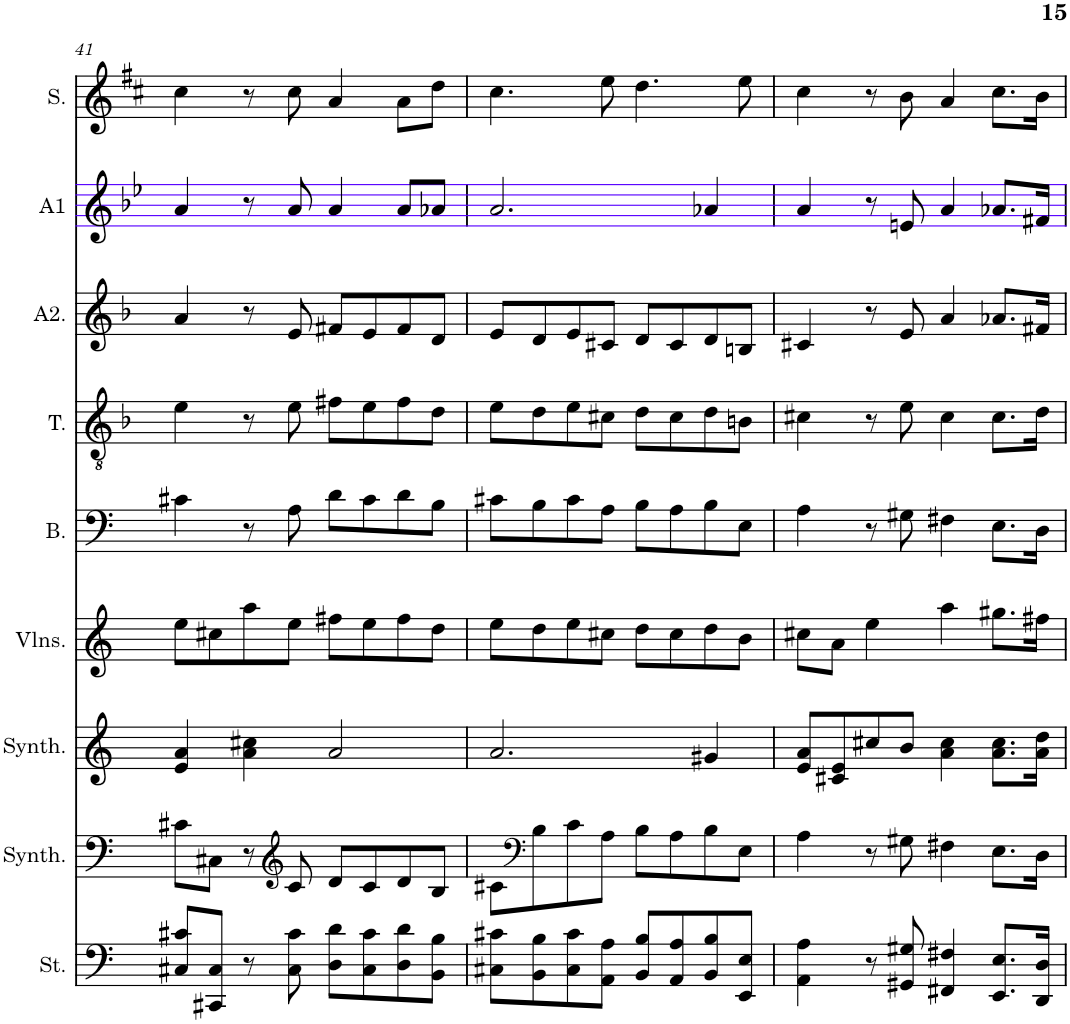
**kern	**kern	**kern	**kern	**kern	**kern	**kern	**kern	**kern
*part9	*part8	*part7	*part6	*part5	*part4	*part3	*part2	*part1
*staff9	*staff8	*staff7	*staff6	*staff5	*staff4	*staff3	*staff2	*staff1
*I"Cordes, D'Bass/Strings, etc	*I"Synthétiseur d'instruments à cordes, Synth strings, etc	*I"Synthétiseur d'instruments à cordes, Synth strings 2	*I"Violons, 1st violins	*I"Basse	*I"Ténor	*I"Alto 2	*I"Alto 1	*I"Soprano
*I'St.	*I'Synth.	*I'Synth.	*I'Vlns.	*I'B.	*I'T.	*I'A2.	*I'A1	*I'S.
!!LO:PB:g=z
*clefF4	*clefF4	*clefG2	*clefG2	*clefF4	*clefGv2	*clefG2	*clefG2	*clefG2
*k[]	*k[]	*k[]	*k[]	*k[]	*k[b-]	*k[b-]	*k[b-e-]	*k[f#c#]
*M4/4	*M4/4	*M4/4	*M4/4	*M4/4	*M4/4	*M4/4	*M4/4	*M4/4
=41	=41	=41	=41	=41	=41	=41	=41	=41
8C#X/ 8c#X/L	8c#X\L	4e/ 4a/	8ee\L	4c#X\	4e\	4a/	4a/	4cc#\
8CC#X/ 8C#/J	8C#X\J	.	8cc#X\	.	.	.	.	.
8r	8r	4a\ 4cc#X\	8aa\	8r	8r	8r	8r	8r
*	*clefG2	*	*	*	*	*	*	*
8C#\ 8c#\	8c#/	.	8ee\J	8A\	8e\	8e/	8a/	8cc#\
8D\ 8d\L	8d/L	2a/	8ff#X\L	8d\L	8f#X\L	8f#X/L	4a/	4a/
8C#\ 8c#\	8c#/	.	8ee\	8c#\	8e\	8e/	.	.
8D\ 8d\	8d/	.	8ff#\	8d\	8f#\	8f#/	8a/L	8a\L
8BB\ 8B\J	8B/J	.	8dd\J	8B\J	8d\J	8d/J	8a-X/J	8dd\J
=42	=42	=42	=42	=42	=42	=42	=42	=42
8C#X\ 8c#X\L	8c#X\L	2.a/	8ee\L	8c#X\L	8e\L	8e/L	2.a/	4.cc#\
*	*clefF4	*	*	*	*	*	*	*
8BB\ 8B\	8B\	.	8dd\	8B\	8d\	8d/	.	.
8C#\ 8c#\	8c#\	.	8ee\	8c#\	8e\	8e/	.	.
8AA\ 8A\J	8A\J	.	8cc#X\J	8A\J	8c#X\J	8c#X/J	.	8ee\
8BB/ 8B/L	8B\L	.	8dd\L	8B\L	8d\L	8d/L	.	4.dd\
8AA/ 8A/	8A\	.	8cc#\	8A\	8c#\	8c#/	.	.
8BB/ 8B/	8B\	4g#X/	8dd\	8B\	8d\	8d/	4a-X/	.
8EE/ 8E/J	8E\J	.	8b\J	8E\J	8Bn\J	8Bn/J	.	8ee\
=43	=43	=43	=43	=43	=43	=43	=43	=43
4AA\ 4A\	4A\	8e/ 8a/L	8cc#X\L	4A\	4c#X\	4c#X/	4a/	4cc#\
.	.	8c#X/ 8e/	8a\J	.	.	.	.	.
8r	8r	8cc#X/	4ee\	8r	8r	8r	8r	8r
8GG#X/ 8G#X/	8G#X\	8b/J	.	8G#X\	8e\	8e/	8en/	8b\
4FF#X/ 4F#X/	4F#X\	4a\ 4cc#\	4aa\	4F#X\	4c#\	4a/	4a/	4a/
8.EE/ 8.E/L	8.E\L	8.a\ 8.cc#\L	8.gg#X\L	8.E\L	8.c#\L	8.a-X/L	8.a-X/L	8.cc#\L
16DD/ 16D/Jk	16D\Jk	16a\ 16dd\Jk	16ff#X\Jk	16D\Jk	16d\Jk	16f#X/Jk	16f#X/Jk	16b\Jk
=	=	=	=	=	=	=	=	=
*-	*-	*-	*-	*-	*-	*-	*-	*-
